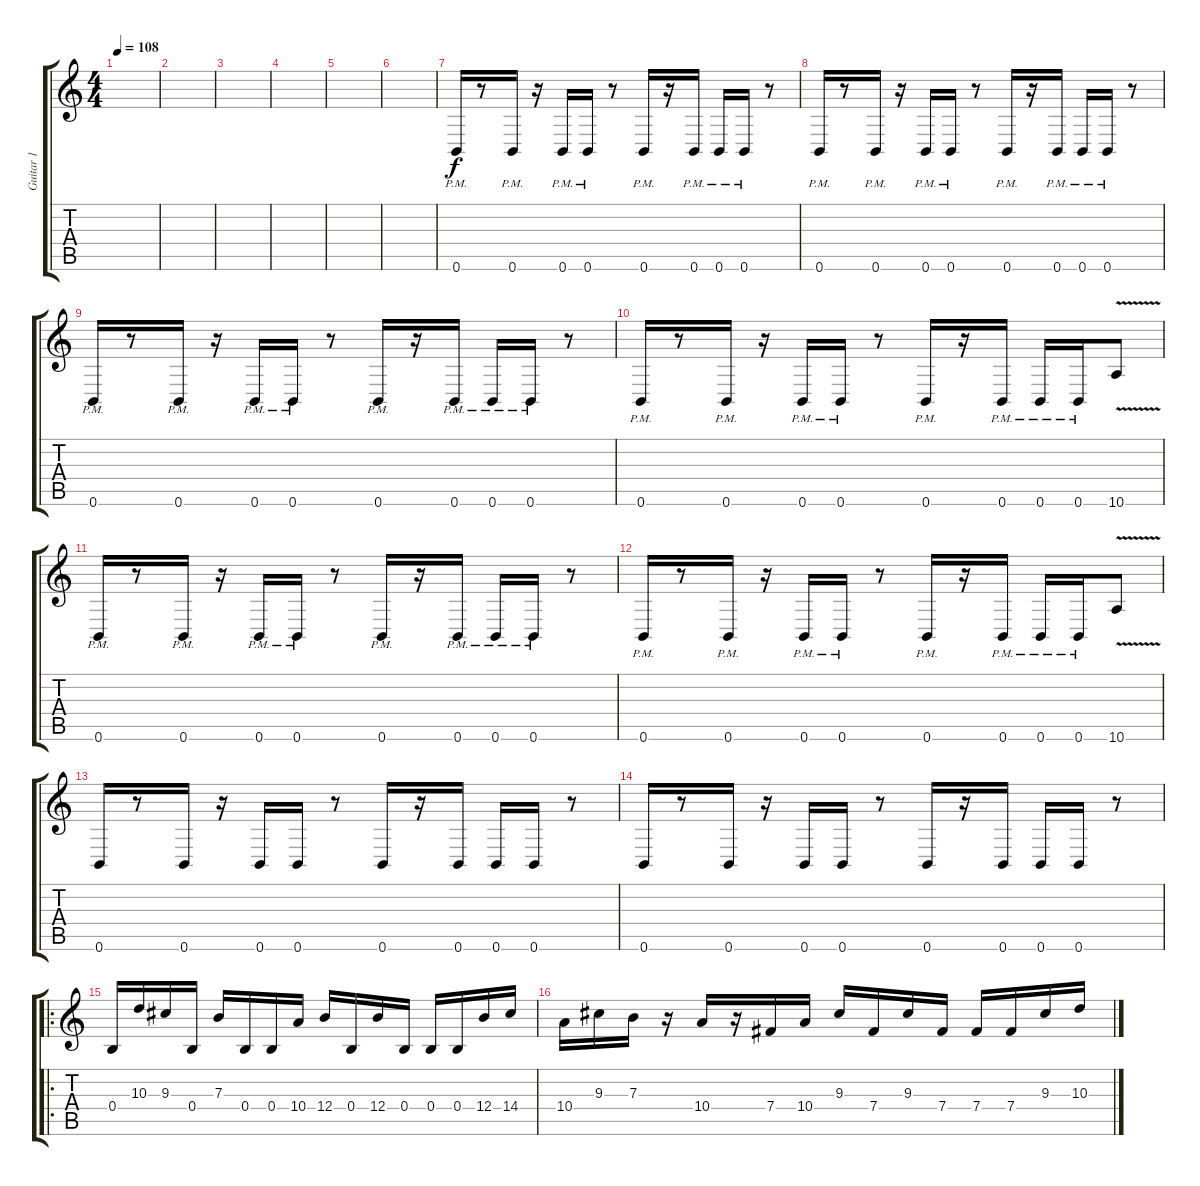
\track ("Guitar 1" "Guitar 1") {instrument distortionguitar}
\staff {score tabs}
\tuning (Db4 Ab3 E3 B2 Gb2 B1) {hide}
\ts (4 4)
\tempo 108
\clef g2
\ks c
|
|
|
|
|
|
0.6{pm}.16 r.8 0.6{pm}.16 r.16 0.6{pm}.16 0.6{pm}.16 r.8 0.6{pm}.16 r.16 0.6{pm}.16 0.6{pm}.16 0.6{pm}.16 r.8 |
0.6{pm}.16 r.8 0.6{pm}.16 r.16 0.6{pm}.16 0.6{pm}.16 r.8 0.6{pm}.16 r.16 0.6{pm}.16 0.6{pm}.16 0.6{pm}.16 r.8 |
0.6{pm}.16{volume 16} r.8 0.6{pm}.16 r.16 0.6{pm}.16 0.6{pm}.16 r.8 0.6{pm}.16 r.16 0.6{pm}.16 0.6{pm}.16 0.6{pm}.16 r.8 |
0.6{pm}.16 r.8 0.6{pm}.16 r.16 0.6{pm}.16 0.6{pm}.16 r.8 0.6{pm}.16 r.16 0.6{pm}.16 0.6{pm}.16 0.6{pm}.16 10.6{v}.8 |
0.6{pm}.16 r.8 0.6{pm}.16 r.16 0.6{pm}.16 0.6{pm}.16 r.8 0.6{pm}.16 r.16 0.6{pm}.16 0.6{pm}.16 0.6{pm}.16 r.8 |
0.6{pm}.16 r.8 0.6{pm}.16 r.16 0.6{pm}.16 0.6{pm}.16 r.8 0.6{pm}.16 r.16 0.6{pm}.16 0.6{pm}.16 0.6{pm}.16 10.6{v}.8 |
0.6.16 r.8 0.6.16 r.16 0.6.16 0.6.16 r.8 0.6.16 r.16 0.6.16 0.6.16 0.6.16 r.8 |
0.6.16 r.8 0.6.16 r.16 0.6.16 0.6.16 r.8 0.6.16 r.16 0.6.16 0.6.16 0.6.16 r.8 |
\ro
0.4.16 10.3.16 9.3.16 0.4.16 7.3.16 0.4.16 0.4.16 10.4.16 12.4.16 0.4.16 12.4.16 0.4.16 0.4.16 0.4.16 12.4.16 14.4.16 |
10.4.16 9.3.16 7.3.16 r.16 10.4.16 r.16 7.4.16 10.4.16 9.3.16 7.4.16 9.3.16 7.4.16 7.4.16 7.4.16 9.3.16 10.3.16
